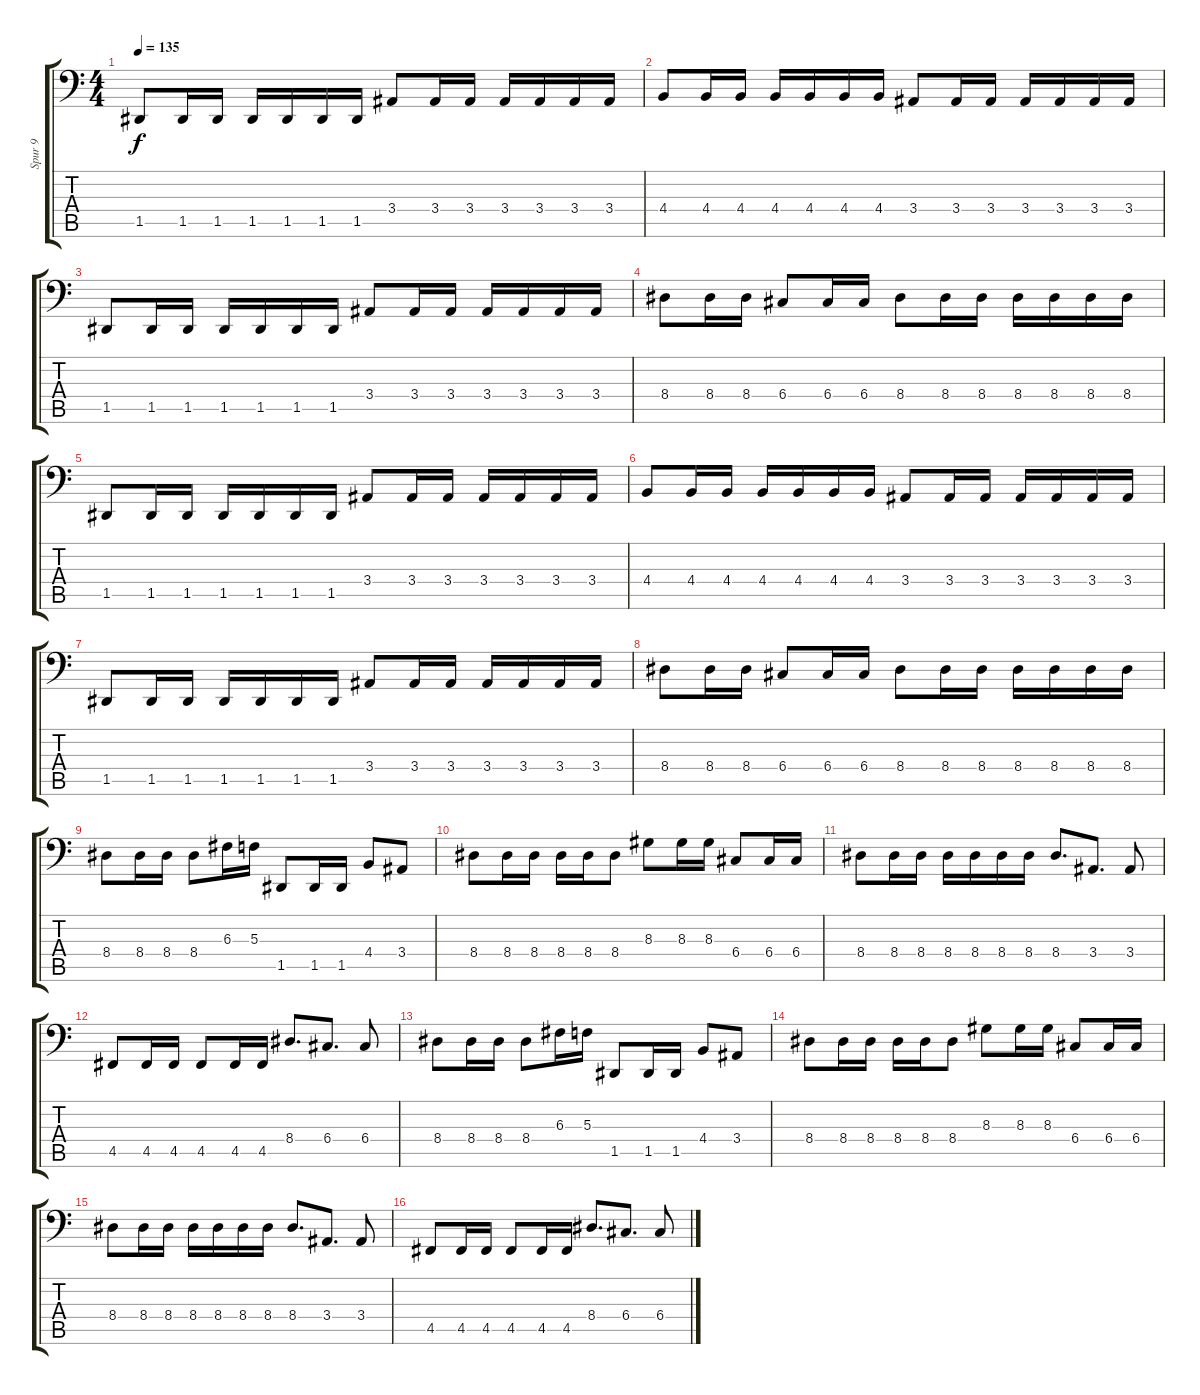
\track ("Spur 9" "Spur 9") {instrument electricbasspick}
\staff {score tabs}
\tuning (Bb2 F2 C2 G1 D1 A0) {hide}
\ts (4 4)
\tempo 135
\clef f4
\ks c
1.5.8{dy f} 1.5.16 1.5.16 1.5.16 1.5.16 1.5.16 1.5.16 3.4.8 3.4.16 3.4.16 3.4.16 3.4.16 3.4.16 3.4.16 |
4.4.8 4.4.16 4.4.16 4.4.16 4.4.16 4.4.16 4.4.16 3.4.8 3.4.16 3.4.16 3.4.16 3.4.16 3.4.16 3.4.16 |
1.5.8 1.5.16 1.5.16 1.5.16 1.5.16 1.5.16 1.5.16 3.4.8 3.4.16 3.4.16 3.4.16 3.4.16 3.4.16 3.4.16 |
8.4.8 8.4.16 8.4.16 6.4.8 6.4.16 6.4.16 8.4.8 8.4.16 8.4.16 8.4.16 8.4.16 8.4.16 8.4.16 |
1.5.8 1.5.16 1.5.16 1.5.16 1.5.16 1.5.16 1.5.16 3.4.8 3.4.16 3.4.16 3.4.16 3.4.16 3.4.16 3.4.16 |
4.4.8 4.4.16 4.4.16 4.4.16 4.4.16 4.4.16 4.4.16 3.4.8 3.4.16 3.4.16 3.4.16 3.4.16 3.4.16 3.4.16 |
1.5.8 1.5.16 1.5.16 1.5.16 1.5.16 1.5.16 1.5.16 3.4.8 3.4.16 3.4.16 3.4.16 3.4.16 3.4.16 3.4.16 |
8.4.8 8.4.16 8.4.16 6.4.8 6.4.16 6.4.16 8.4.8 8.4.16 8.4.16 8.4.16 8.4.16 8.4.16 8.4.16 |
8.4.8 8.4.16 8.4.16 8.4.8 6.3.16 5.3.16 1.5.8 1.5.16 1.5.16 4.4.8 3.4.8 |
8.4.8 8.4.16 8.4.16 8.4.16 8.4.16 8.4.8 8.3.8 8.3.16 8.3.16 6.4.8 6.4.16 6.4.16 |
8.4.8 8.4.16 8.4.16 8.4.16 8.4.16 8.4.16 8.4.16 8.4.8{d} 3.4.8{d} 3.4.8 |
4.5.8 4.5.16 4.5.16 4.5.8 4.5.16 4.5.16 8.4.8{d} 6.4.8{d} 6.4.8 |
8.4.8 8.4.16 8.4.16 8.4.8 6.3.16 5.3.16 1.5.8 1.5.16 1.5.16 4.4.8 3.4.8 |
8.4.8 8.4.16 8.4.16 8.4.16 8.4.16 8.4.8 8.3.8 8.3.16 8.3.16 6.4.8 6.4.16 6.4.16 |
8.4.8 8.4.16 8.4.16 8.4.16 8.4.16 8.4.16 8.4.16 8.4.8{d} 3.4.8{d} 3.4.8 |
4.5.8 4.5.16 4.5.16 4.5.8 4.5.16 4.5.16 8.4.8{d} 6.4.8{d} 6.4.8
